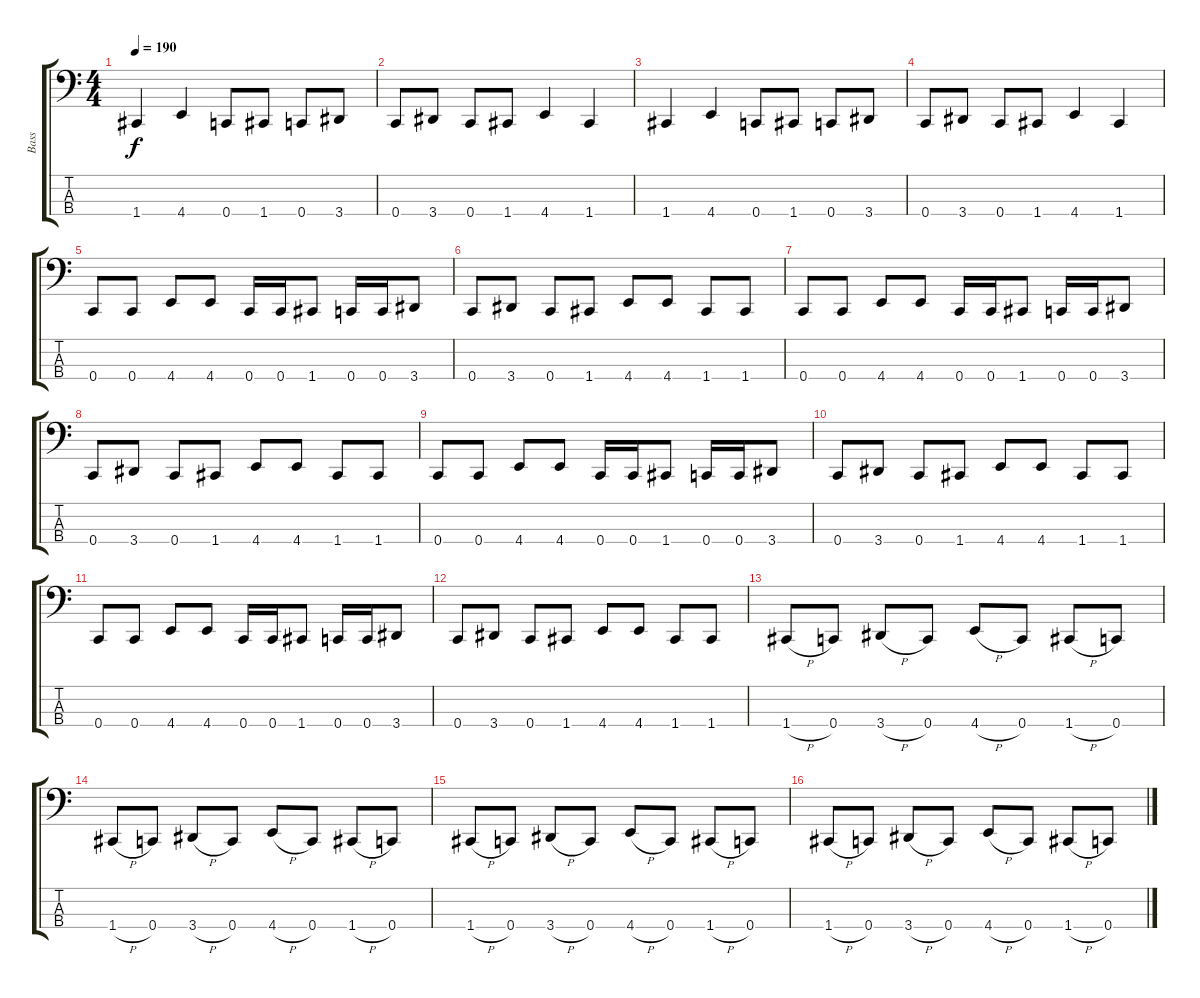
\track ("Bass" "Bass") {instrument electricbasspick}
\staff {score tabs}
\tuning (F2 C2 G1 C1) {hide}
\ts (4 4)
\tempo 190
\clef f4
\ks c
1.4.4{dy f} 4.4.4 0.4.8 1.4.8 0.4.8 3.4.8 |
0.4.8 3.4.8 0.4.8 1.4.8 4.4.4 1.4.4 |
1.4.4 4.4.4 0.4.8 1.4.8 0.4.8 3.4.8 |
0.4.8 3.4.8 0.4.8 1.4.8 4.4.4 1.4.4 |
0.4.8 0.4.8 4.4.8 4.4.8 0.4.16 0.4.16 1.4.8 0.4.16 0.4.16 3.4.8 |
0.4.8 3.4.8 0.4.8 1.4.8 4.4.8 4.4.8 1.4.8 1.4.8 |
0.4.8 0.4.8 4.4.8 4.4.8 0.4.16 0.4.16 1.4.8 0.4.16 0.4.16 3.4.8 |
0.4.8 3.4.8 0.4.8 1.4.8 4.4.8 4.4.8 1.4.8 1.4.8 |
0.4.8 0.4.8 4.4.8 4.4.8 0.4.16 0.4.16 1.4.8 0.4.16 0.4.16 3.4.8 |
0.4.8 3.4.8 0.4.8 1.4.8 4.4.8 4.4.8 1.4.8 1.4.8 |
0.4.8 0.4.8 4.4.8 4.4.8 0.4.16 0.4.16 1.4.8 0.4.16 0.4.16 3.4.8 |
0.4.8 3.4.8 0.4.8 1.4.8 4.4.8 4.4.8 1.4.8 1.4.8 |
1.4{h}.8 0.4.8 3.4{h}.8 0.4.8 4.4{h}.8 0.4.8 1.4{h}.8 0.4.8 |
1.4{h}.8 0.4.8 3.4{h}.8 0.4.8 4.4{h}.8 0.4.8 1.4{h}.8 0.4.8 |
1.4{h}.8 0.4.8 3.4{h}.8 0.4.8 4.4{h}.8 0.4.8 1.4{h}.8 0.4.8 |
1.4{h}.8 0.4.8 3.4{h}.8 0.4.8 4.4{h}.8 0.4.8 1.4{h}.8 0.4.8
